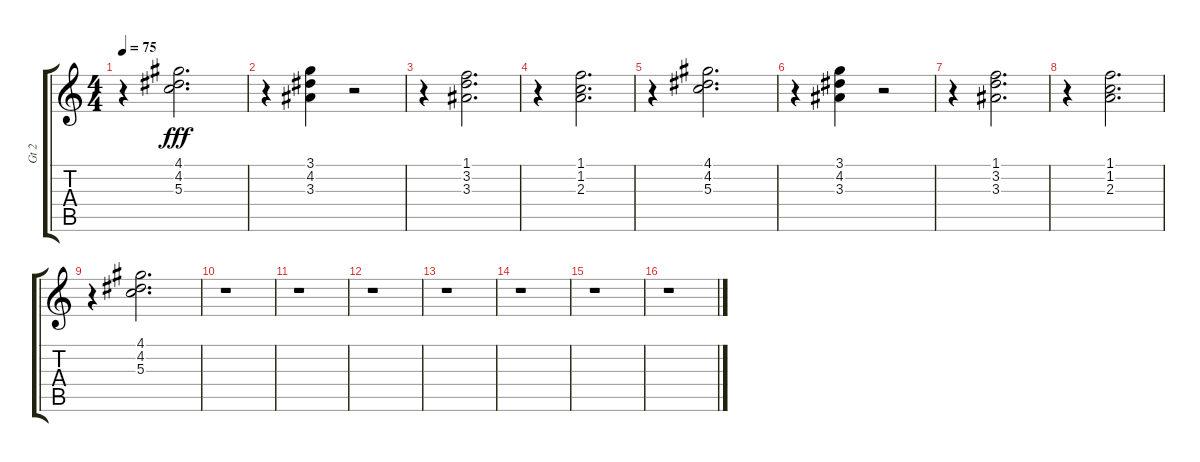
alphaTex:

\track ("Gt 2" "Gt 2") {instrument distortionguitar}
\staff {score tabs}
\tuning (E4 B3 G3 D3 A2 E2) {hide}
\ts (4 4)
\tempo 75
\clef g2
\ks c
r.4{dy fff} (4.1 4.2 5.3).2{d} |
r.4 (3.1 4.2 3.3).4 r.2 |
r.4 (1.1 3.2 3.3).2{d} |
r.4 (1.1 1.2 2.3).2{d} |
r.4 (4.1 4.2 5.3).2{d} |
r.4 (3.1 4.2 3.3).4 r.2 |
r.4 (1.1 3.2 3.3).2{d} |
r.4 (1.1 1.2 2.3).2{d} |
r.4 (4.1 4.2 5.3).2{d} |
r.1 |
r.1 |
r.1 |
r.1 |
r.1 |
r.1 |
r.1
